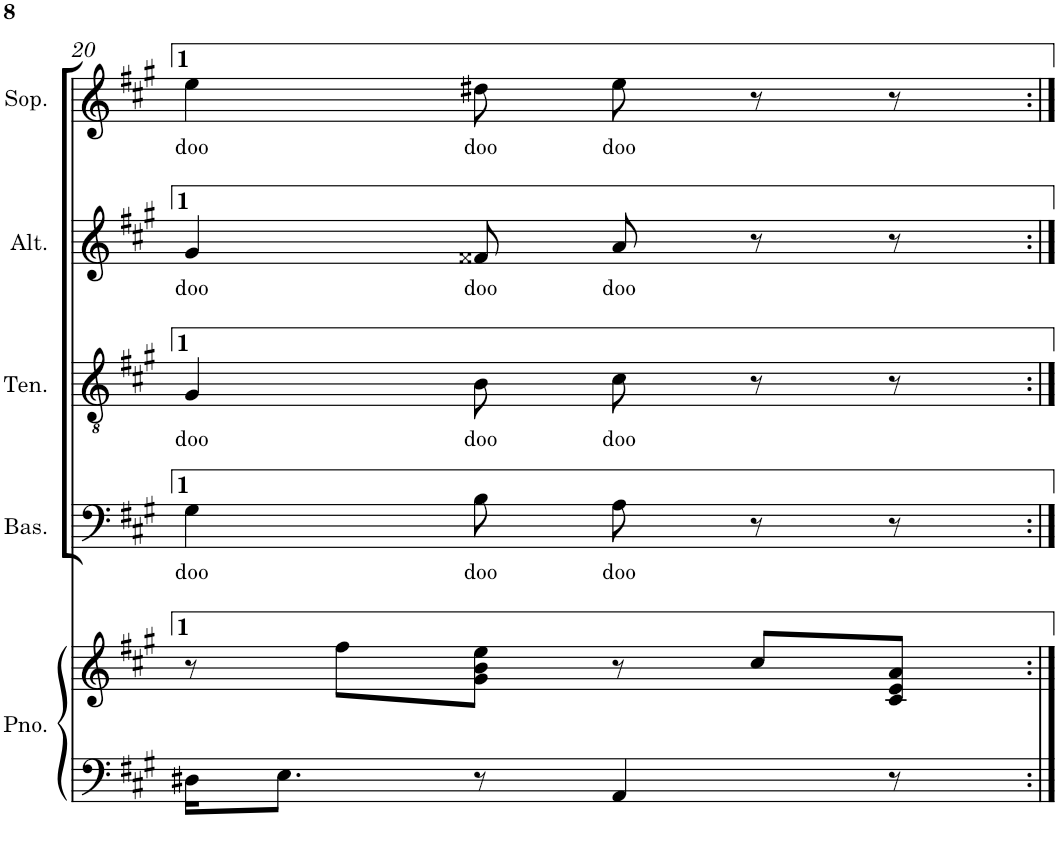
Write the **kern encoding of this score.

**kern	**kern	**kern	**text	**kern	**text	**kern	**text	**kern	**text
*part5	*part5	*part4	*part4	*part3	*part3	*part2	*part2	*part1	*part1
*staff6	*staff5	*staff4	*staff4	*staff3	*staff3	*staff2	*staff2	*staff1	*staff1
*I"Piano	*	*I"Bass	*	*I"Tenor	*	*I"Alto	*	*I"Soprano	*
*I'Pno.	*	*I'Bas.	*	*I'Ten.	*	*I'Alt.	*	*I'Sop.	*
!!LO:PB:g=z
*clefF4	*clefG2	*clefF4	*	*clefGv2	*	*clefG2	*	*clefG2	*
*k[f#c#g#]	*k[f#c#g#]	*k[f#c#g#]	*	*k[f#c#g#]	*	*k[f#c#g#]	*	*k[f#c#g#]	*
*A:	*A:	*A:	*	*A:	*	*A:	*	*A:	*
*M6/8	*M6/8	*M6/8	*	*M6/8	*	*M6/8	*	*M6/8	*
=20	=20	=20	=20	=20	=20	=20	=20	=20	=20
!	!	!	!LO:LY:b	!	!LO:LY:b	!	!LO:LY:b	!	!LO:LY:b
16D#X\KL	8r	4G#\	doo	4G#/	doo	4g#/	doo	4ee\	doo
8.E\J	.	.	.	.	.	.	.	.	.
.	8ff#\L	.	.	.	.	.	.	.	.
!	!	!	!LO:LY:b	!	!LO:LY:b	!	!LO:LY:b	!	!LO:LY:b
8r	8g#\ 8b\ 8ee\J	8B\	doo	8B\	doo	8f##X/	doo	8dd#X\	doo
!	!	!	!LO:LY:b	!	!LO:LY:b	!	!LO:LY:b	!	!LO:LY:b
4AA/	8r	8A\	doo	8c#\	doo	8a/	doo	8ee\	doo
.	8cc#/L	8r	.	8r	.	8r	.	8r	.
8r	8c#/ 8e/ 8a/J	8r	.	8r	.	8r	.	8r	.
=:|!	=:|!	=:|!	=:|!	=:|!	=:|!	=:|!	=:|!	=:|!	=:|!
*-	*-	*-	*-	*-	*-	*-	*-	*-	*-
